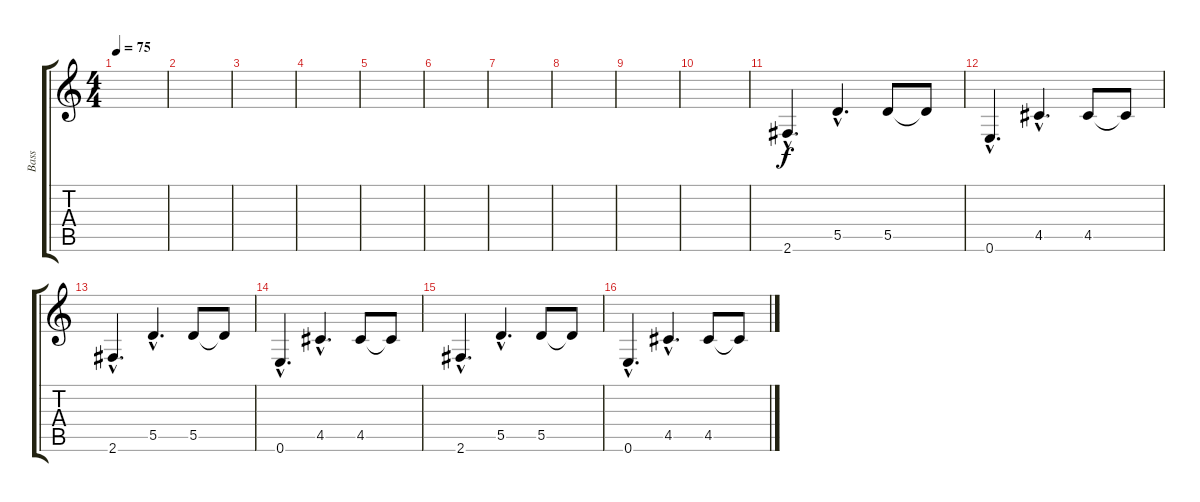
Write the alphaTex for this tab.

\track ("Bass" "Bass") {instrument electricbassfinger}
\staff {score tabs}
\tuning (E4 B3 G3 D3 A2 E2) {hide}
\ts (4 4)
\tempo 75
\clef g2
\ks c
|
|
|
|
|
|
|
|
|
|
2.6{hac}.4{d} 5.5{hac}.4{d} 5.5.8 5.5{t}.8 |
0.6{hac}.4{d} 4.5{hac}.4{d} 4.5.8 4.5{t}.8 |
2.6{hac}.4{d} 5.5{hac}.4{d} 5.5.8 5.5{t}.8 |
0.6{hac}.4{d} 4.5{hac}.4{d} 4.5.8 4.5{t}.8 |
2.6{hac}.4{d} 5.5{hac}.4{d} 5.5.8 5.5{t}.8 |
0.6{hac}.4{d} 4.5{hac}.4{d} 4.5.8 4.5{t}.8
